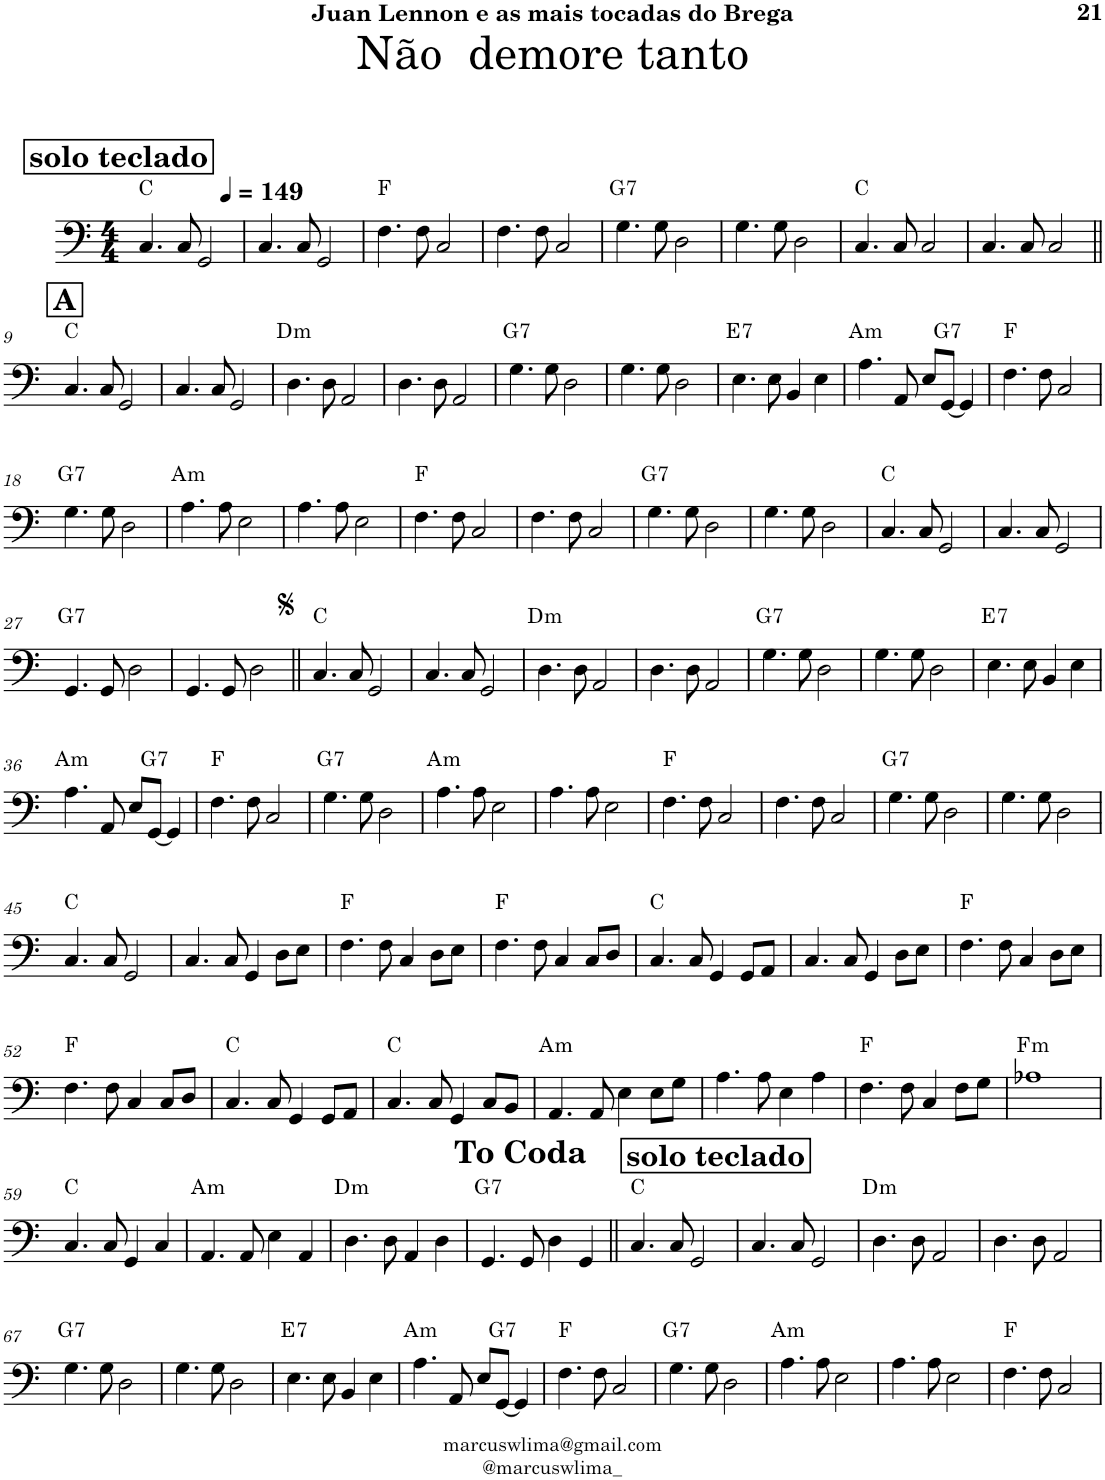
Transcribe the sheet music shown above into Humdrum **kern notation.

**kern	**harte
*part1	*part1
*staff1	*
*I"Electric Bass	*
*I'El. B.	*
!!LO:PB:g=z
*clefF4	*
*Trd7c12	*
*k[]	*
*M4/4	*
*MM149	*
!!LO:REH:place=s1:a:B:cj:fs=14:t=solo teclado
=1	=1
4.C/	C:maj
8C/	.
2GG/	.
=2	=2
4.C/	.
8C/	.
2GG/	.
=3	=3
4.F\	F:maj
8F\	.
2C/	.
=4	=4
4.F\	.
8F\	.
2C/	.
=5	=5
!	!LO:H:kt=7
4.G\	G:7
8G\	.
2D\	.
=6	=6
4.G\	.
8G\	.
2D\	.
=7	=7
4.C/	C:maj
8C/	.
2C/	.
=8	=8
4.C/	.
8C/	.
2C/	.
!!LO:LB:g=z
!!LO:REH:place=s1:a:B:cj:fs=14:t=A
=9||	=9||
4.C/	C:maj
8C/	.
2GG/	.
=10	=10
4.C/	.
8C/	.
2GG/	.
=11	=11
!	!LO:H:kt=m
4.D\	D:min
8D\	.
2AA/	.
=12	=12
4.D\	.
8D\	.
2AA/	.
=13	=13
!	!LO:H:kt=7
4.G\	G:7
8G\	.
2D\	.
=14	=14
4.G\	.
8G\	.
2D\	.
=15	=15
!	!LO:H:kt=7
4.E\	E:7
8E\	.
4BB/	.
4E\	.
=16	=16
!	!LO:H:kt=m
4.A\	A:min
8AA/	.
8E/L	.
!	!LO:H:kt=7
[8GG/J	G:7
4GG/]	.
=17	=17
4.F\	F:maj
8F\	.
2C/	.
!!LO:LB:g=z
=18	=18
!	!LO:H:kt=7
4.G\	G:7
8G\	.
2D\	.
=19	=19
!	!LO:H:kt=m
4.A\	A:min
8A\	.
2E\	.
=20	=20
4.A\	.
8A\	.
2E\	.
=21	=21
4.F\	F:maj
8F\	.
2C/	.
=22	=22
4.F\	.
8F\	.
2C/	.
=23	=23
!	!LO:H:kt=7
4.G\	G:7
8G\	.
2D\	.
=24	=24
4.G\	.
8G\	.
2D\	.
=25	=25
4.C/	C:maj
8C/	.
2GG/	.
=26	=26
4.C/	.
8C/	.
2GG/	.
!!LO:LB:g=z
=27	=27
!	!LO:H:kt=7
4.GG/	G:7
8GG/	.
2D\	.
=28	=28
4.GG/	.
8GG/	.
2D\	.
=29||	=29||
4.C/	C:maj
8C/	.
2GG/	.
=30	=30
4.C/	.
8C/	.
2GG/	.
=31	=31
!	!LO:H:kt=m
4.D\	D:min
8D\	.
2AA/	.
=32	=32
4.D\	.
8D\	.
2AA/	.
=33	=33
!	!LO:H:kt=7
4.G\	G:7
8G\	.
2D\	.
=34	=34
4.G\	.
8G\	.
2D\	.
=35	=35
!	!LO:H:kt=7
4.E\	E:7
8E\	.
4BB/	.
4E\	.
!!LO:LB:g=z
=36	=36
!	!LO:H:kt=m
4.A\	A:min
8AA/	.
8E/L	.
!	!LO:H:kt=7
[8GG/J	G:7
4GG/]	.
=37	=37
4.F\	F:maj
8F\	.
2C/	.
=38	=38
!	!LO:H:kt=7
4.G\	G:7
8G\	.
2D\	.
=39	=39
!	!LO:H:kt=m
4.A\	A:min
8A\	.
2E\	.
=40	=40
4.A\	.
8A\	.
2E\	.
=41	=41
4.F\	F:maj
8F\	.
2C/	.
=42	=42
4.F\	.
8F\	.
2C/	.
=43	=43
!	!LO:H:kt=7
4.G\	G:7
8G\	.
2D\	.
=44	=44
4.G\	.
8G\	.
2D\	.
!!LO:LB:g=z
=45	=45
4.C/	C:maj
8C/	.
2GG/	.
=46	=46
4.C/	.
8C/	.
4GG/	.
8D\L	.
8E\J	.
=47	=47
4.F\	F:maj
8F\	.
4C/	.
8D\L	.
8E\J	.
=48	=48
4.F\	F:maj
8F\	.
4C/	.
8C/L	.
8D/J	.
=49	=49
4.C/	C:maj
8C/	.
4GG/	.
8GG/L	.
8AA/J	.
=50	=50
4.C/	.
8C/	.
4GG/	.
8D\L	.
8E\J	.
=51	=51
4.F\	F:maj
8F\	.
4C/	.
8D\L	.
8E\J	.
!!LO:LB:g=z
=52	=52
4.F\	F:maj
8F\	.
4C/	.
8C/L	.
8D/J	.
=53	=53
4.C/	C:maj
8C/	.
4GG/	.
8GG/L	.
8AA/J	.
=54	=54
4.C/	C:maj
8C/	.
4GG/	.
8C/L	.
8BB/J	.
=55	=55
!	!LO:H:kt=m
4.AA/	A:min
8AA/	.
4E\	.
8E\L	.
8G\J	.
=56	=56
4.A\	.
8A\	.
4E\	.
4A\	.
=57	=57
4.F\	F:maj
8F\	.
4C/	.
8F\L	.
8G\J	.
=58	=58
!	!LO:H:kt=m
1A-X	F:min
!!LO:LB:g=z
=59	=59
4.C/	C:maj
8C/	.
4GG/	.
4C/	.
=60	=60
!	!LO:H:kt=m
4.AA/	A:min
8AA/	.
4E\	.
4AA/	.
=61	=61
!	!LO:H:kt=m
4.D\	D:min
8D\	.
4AA/	.
4D\	.
=62	=62
4.GG/	G:7
8GG/	.
4D\	.
4GG/	.
!LO:TX:a:t=<b><font size="15"/>To Coda</b>	!LO:H:kt=7
!!LO:REH:place=s1:a:B:cj:fs=14:t=solo teclado
=63||	=63||
4.C/	C:maj
8C/	.
2GG/	.
=64	=64
4.C/	.
8C/	.
2GG/	.
=65	=65
!	!LO:H:kt=m
4.D\	D:min
8D\	.
2AA/	.
=66	=66
4.D\	.
8D\	.
2AA/	.
!!LO:LB:g=z
=67	=67
!	!LO:H:kt=7
4.G\	G:7
8G\	.
2D\	.
=68	=68
4.G\	.
8G\	.
2D\	.
=69	=69
!	!LO:H:kt=7
4.E\	E:7
8E\	.
4BB/	.
4E\	.
=70	=70
!	!LO:H:kt=m
4.A\	A:min
8AA/	.
8E/L	.
!	!LO:H:kt=7
[8GG/J	G:7
4GG/]	.
=71	=71
4.F\	F:maj
8F\	.
2C/	.
=72	=72
!	!LO:H:kt=7
4.G\	G:7
8G\	.
2D\	.
=73	=73
!	!LO:H:kt=m
4.A\	A:min
8A\	.
2E\	.
=74	=74
4.A\	.
8A\	.
2E\	.
=75	=75
4.F\	F:maj
8F\	.
2C/	.
=	=
*-	*-
